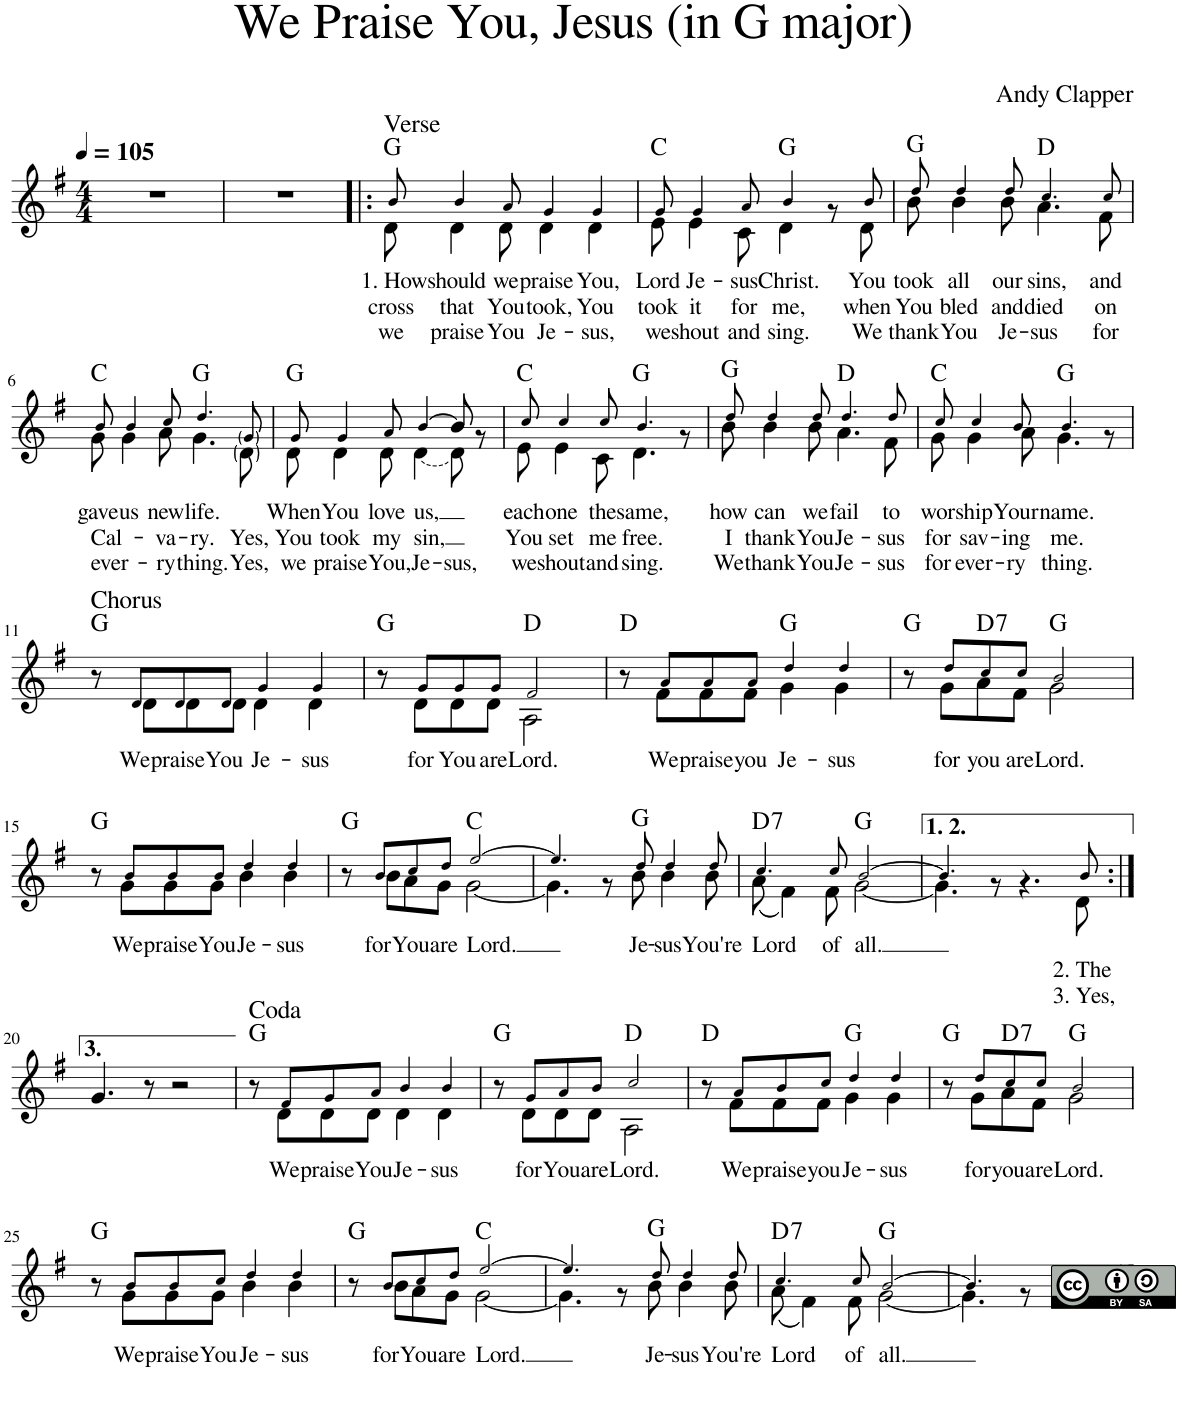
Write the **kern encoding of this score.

**kern	**text	**text	**text	**harte
*part1	*part1	*part1	*part1	*part1
*staff1	*staff1	*staff1	*staff1	*
*I"Voice	*	*	*	*
*I'Vo.	*	*	*	*
*clefG2	*	*	*	*
*k[f#]	*	*	*	*
*M4/4	*	*	*	*
*MM105	*	*	*	*
=1	=1	=1	=1	=1
1r	.	.	.	.
=2	=2	=2	=2	=2
1r	.	.	.	.
=3!|:	=3!|:	=3!|:	=3!|:	=3!|:
!LO:TX:a:t=Verse	!	!	!	!
!	!LO:LY:b	!LO:LY:b	!LO:LY:b	!
*^	*	*	*	*
8b!/	8d\	1. How	cross	we	G:maj
!	!	!LO:LY:b	!LO:LY:b	!LO:LY:b	!
4b!/	4d\	should	that	praise	.
!	!	!LO:LY:b	!LO:LY:b	!LO:LY:b	!
8a!/	8d\	we	You	You	.
!	!	!LO:LY:b	!LO:LY:b	!LO:LY:b	!
4g!/	4d\	praise	took,	Je-	.
!	!	!LO:LY:b	!LO:LY:b	!LO:LY:b	!
4g!/	4d\	You,	You	-sus,	.
=4	=4	=4	=4	=4	=4
!	!	!LO:LY:b	!LO:LY:b	!LO:LY:b	!
8g!/	8e\	Lord	took	we	C:maj
!	!	!LO:LY:b	!LO:LY:b	!LO:LY:b	!
4g!/	4e\	Je-	it	shout	.
!	!	!LO:LY:b	!LO:LY:b	!LO:LY:b	!
8a!/	8c\	-sus	for	and	.
!	!	!LO:LY:b	!LO:LY:b	!LO:LY:b	!
4b!/	4d\	Christ.	me,	sing.	G:maj
8ryy	8r	.	.	.	.
!	!	!LO:LY:b	!LO:LY:b	!LO:LY:b	!
8b!/	8d\	You	when	We	.
=5	=5	=5	=5	=5	=5
!	!	!LO:LY:b	!LO:LY:b	!LO:LY:b	!
8dd!/	8b\	took	You	thank	G:maj
!	!	!LO:LY:b	!LO:LY:b	!LO:LY:b	!
4dd!/	4b\	all	bled	You	.
!	!	!LO:LY:b	!LO:LY:b	!LO:LY:b	!
8dd!/	8b\	our	and	Je-	.
!	!	!LO:LY:b	!LO:LY:b	!LO:LY:b	!
4.cc!/	4.a\	sins,	died	-sus	D:maj
!	!	!LO:LY:b	!LO:LY:b	!LO:LY:b	!
8cc!/	8f#\	and	on	for	.
!!LO:LB:g=z	!!
=6	=6	=6	=6	=6	=6
!	!	!LO:LY:b	!LO:LY:b	!LO:LY:b	!
8b!/	8g\	gave	Cal-	ever-	C:maj
!	!	!LO:LY:b	!	!	!
4b!/	4g\	us	.	.	.
!	!	!LO:LY:b	!LO:LY:b	!LO:LY:b	!
8cc!/	8a\	new	-va-	-ry	.
!	!	!LO:LY:b	!LO:LY:b	!LO:LY:b	!
4.dd!/	4.g\	life.	-ry.	thing.	G:maj
!	!	!	!LO:LY:b	!LO:LY:b	!
8g!/	8d\	.	Yes,	Yes,	.
=7	=7	=7	=7	=7	=7
!	!	!LO:LY:b	!LO:LY:b	!LO:LY:b	!
8g!/	8d\	When	You	we	G:maj
!	!	!LO:LY:b	!LO:LY:b	!LO:LY:b	!
4g!/	4d\	You	took	praise	.
!	!	!LO:LY:b	!LO:LY:b	!LO:LY:b	!
8a!/	8d\	love	my	You,	.
!	!LO:T:dash	!LO:LY:b	!LO:LY:b	!LO:LY:b	!
[4b!/	[4d\	us,	sin,	Je-	.
!	!	!	!	!LO:LY:b	!
8b/]	8d\]	.	.	-sus,	.
8ryy	8r	.	.	.	.
=8	=8	=8	=8	=8	=8
!	!	!LO:LY:b	!LO:LY:b	!LO:LY:b	!
8cc!/	8e\	each	You	we	C:maj
!	!	!LO:LY:b	!LO:LY:b	!LO:LY:b	!
4cc!/	4e\	one	set	shout	.
!	!	!LO:LY:b	!LO:LY:b	!LO:LY:b	!
8cc!/	8c\	the	me	and	.
!	!	!LO:LY:b	!LO:LY:b	!LO:LY:b	!
4.b!/	4.d\	same,	free.	sing.	G:maj
8ryy	8r	.	.	.	.
=9	=9	=9	=9	=9	=9
!	!	!LO:LY:b	!LO:LY:b	!LO:LY:b	!
8dd!/	8b\	how	I	We	G:maj
!	!	!LO:LY:b	!LO:LY:b	!LO:LY:b	!
4dd!/	4b\	can	thank	thank	.
!	!	!LO:LY:b	!LO:LY:b	!LO:LY:b	!
8dd!/	8b\	we	You	You	.
!	!	!LO:LY:b	!LO:LY:b	!LO:LY:b	!
4.dd!/	4.a\	fail	Je-	Je-	D:maj
!	!	!LO:LY:b	!LO:LY:b	!LO:LY:b	!
8dd!/	8f#\	to	-sus	-sus	.
=10	=10	=10	=10	=10	=10
!	!	!LO:LY:b	!LO:LY:b	!LO:LY:b	!
8cc!/	8g\	wor-	for	for	C:maj
!	!	!LO:LY:b	!LO:LY:b	!LO:LY:b	!
4cc!/	4g\	-ship	sav-	ever-	.
!	!	!LO:LY:b	!LO:LY:b	!LO:LY:b	!
8b!/	8a\	Your	-ing	-ry	.
!	!	!LO:LY:b	!LO:LY:b	!LO:LY:b	!
4.b!/	4.g\	name.	me.	thing.	G:maj
8ryy	8r	.	.	.	.
!!LO:LB:g=z	!!
=11	=11	=11	=11	=11	=11
!LO:TX:a:t=Chorus	!	!	!	!	!
8r	8ryy	.	.	.	G:maj
!	!	!LO:LY:b	!	!	!
8d!/L	8d\L	We	.	.	.
!	!	!LO:LY:b	!	!	!
8d!/	8d\	praise	.	.	.
!	!	!LO:LY:b	!	!	!
8d!/J	8d\J	You	.	.	.
!	!	!LO:LY:b	!	!	!
4g!/	4d\	Je-	.	.	.
!	!	!LO:LY:b	!	!	!
4g!/	4d\	-sus	.	.	.
=12	=12	=12	=12	=12	=12
8r	8ryy	.	.	.	G:maj
!	!	!LO:LY:b	!	!	!
8g!/L	8d\L	for	.	.	.
!	!	!LO:LY:b	!	!	!
8g!/	8d\	You	.	.	.
!	!	!LO:LY:b	!	!	!
8g!/J	8d\J	are	.	.	.
!	!	!LO:LY:b	!	!	!
2f#!/	2A\	Lord.	.	.	D:maj
=13	=13	=13	=13	=13	=13
8r	8ryy	.	.	.	D:maj
!	!	!LO:LY:b	!	!	!
8a!/L	8f#\L	We	.	.	.
!	!	!LO:LY:b	!	!	!
8a!/	8f#\	praise	.	.	.
!	!	!LO:LY:b	!	!	!
8a!/J	8f#\J	you	.	.	.
!	!	!LO:LY:b	!	!	!
4dd!/	4g\	Je-	.	.	G:maj
!	!	!LO:LY:b	!	!	!
4dd!/	4g\	-sus	.	.	.
=14	=14	=14	=14	=14	=14
8r	8ryy	.	.	.	G:maj
!	!	!LO:LY:b	!	!	!
8dd!/L	8g\L	for	.	.	.
!	!	!LO:LY:b	!	!	!LO:H:kt=7
8cc!/	8a\	you	.	.	D:7
!	!	!LO:LY:b	!	!	!
8cc!/J	8f#\J	are	.	.	.
!	!	!LO:LY:b	!	!	!
2b!/	2g\	Lord.	.	.	G:maj
!!LO:LB:g=z	!!
=15	=15	=15	=15	=15	=15
8r	8ryy	.	.	.	G:maj
!	!	!LO:LY:b	!	!	!
8b!/L	8g\L	We	.	.	.
!	!	!LO:LY:b	!	!	!
8b!/	8g\	praise	.	.	.
!	!	!LO:LY:b	!	!	!
8b!/J	8g\J	You	.	.	.
!	!	!LO:LY:b	!	!	!
4dd!/	4b\	Je-	.	.	.
!	!	!LO:LY:b	!	!	!
4dd!/	4b\	-sus	.	.	.
=16	=16	=16	=16	=16	=16
8r	8ryy	.	.	.	G:maj
!	!	!LO:LY:b	!	!	!
8b!/L	8b\L	for	.	.	.
!	!	!LO:LY:b	!	!	!
8cc!/	8a\	You	.	.	.
!	!	!LO:LY:b	!	!	!
8dd!/J	8g\J	are	.	.	.
!	!	!LO:LY:b	!	!	!
[2ee!/	[2g\	Lord.	.	.	C:maj
=17	=17	=17	=17	=17	=17
4.ee!/]	4.g\]	.	.	.	.
8ryy	8r	.	.	.	.
!	!	!LO:LY:b	!	!	!
8dd!/	8b\	Je-	.	.	G:maj
!	!	!LO:LY:b	!	!	!
4dd!/	4b\	-sus	.	.	.
!	!	!LO:LY:b	!	!	!
8dd!/	8b\	You're	.	.	.
=18	=18	=18	=18	=18	=18
!	!	!LO:LY:b	!	!	!LO:H:kt=7
4.cc!/	(8a\	Lord	.	.	D:7
.	4f#\)	.	.	.	.
!	!	!LO:LY:b	!	!	!
8cc!/	8f#\	of	.	.	.
!	!	!LO:LY:b	!	!	!
[2b!/	[2g\	all.	.	.	G:maj
=19	=19	=19	=19	=19	=19
4.b!/]	4.g\]	.	.	.	.
8ryy	8r	.	.	.	.
4.ryy	4.r	.	.	.	.
!	!	!	!LO:LY:b	!LO:LY:b	!
8b!/	8d\	.	2. The	3. Yes,	.
*v	*v	*	*	*	*
!!LO:LB:g=z
=20:|!	=20:|!	=20:|!	=20:|!	=20:|!
4.g/	.	.	.	.
8r	.	.	.	.
2r	.	.	.	.
=21	=21	=21	=21	=21
*^	*	*	*	*
8r	8ryy	.	.	.	G:maj
!	!	!LO:LY:b	!	!	!
8f#!/L	8d\L	We	.	.	.
!	!	!LO:LY:b	!	!	!
8g!/	8d\	praise	.	.	.
!	!	!LO:LY:b	!	!	!
8a!/J	8d\J	You	.	.	.
!	!	!LO:LY:b	!	!	!
4b!/	4d\	Je-	.	.	.
!	!	!LO:LY:b	!	!	!
4b!/	4d\	-sus	.	.	.
=22	=22	=22	=22	=22	=22
8r	8ryy	.	.	.	G:maj
!	!	!LO:LY:b	!	!	!
8g!/L	8d\L	for	.	.	.
!	!	!LO:LY:b	!	!	!
8a!/	8d\	You	.	.	.
!	!	!LO:LY:b	!	!	!
8b!/J	8d\J	are	.	.	.
!	!	!LO:LY:b	!	!	!
2cc!/	2A\	Lord.	.	.	D:maj
=23	=23	=23	=23	=23	=23
8r	8ryy	.	.	.	D:maj
!	!	!LO:LY:b	!	!	!
8a!/L	8f#\L	We	.	.	.
!	!	!LO:LY:b	!	!	!
8b!/	8f#\	praise	.	.	.
!	!	!LO:LY:b	!	!	!
8cc!/J	8f#\J	you	.	.	.
!	!	!LO:LY:b	!	!	!
4dd!/	4g\	Je-	.	.	G:maj
!	!	!LO:LY:b	!	!	!
4dd!/	4g\	-sus	.	.	.
=24	=24	=24	=24	=24	=24
8r	8ryy	.	.	.	G:maj
!	!	!LO:LY:b	!	!	!
8dd!/L	8g\L	for	.	.	.
!	!	!LO:LY:b	!	!	!LO:H:kt=7
8cc!/	8a\	you	.	.	D:7
!	!	!LO:LY:b	!	!	!
8cc!/J	8f#\J	are	.	.	.
!	!	!LO:LY:b	!	!	!
2b!/	2g\	Lord.	.	.	G:maj
!!LO:LB:g=z	!!
=25	=25	=25	=25	=25	=25
8r	8ryy	.	.	.	G:maj
!	!	!LO:LY:b	!	!	!
8b!/L	8g\L	We	.	.	.
!	!	!LO:LY:b	!	!	!
8b!/	8g\	praise	.	.	.
!	!	!LO:LY:b	!	!	!
8cc!/J	8g\J	You	.	.	.
!	!	!LO:LY:b	!	!	!
4dd!/	4b\	Je-	.	.	.
!	!	!LO:LY:b	!	!	!
4dd!/	4b\	-sus	.	.	.
=26	=26	=26	=26	=26	=26
8r	8ryy	.	.	.	G:maj
!	!	!LO:LY:b	!	!	!
8b!/L	8b\L	for	.	.	.
!	!	!LO:LY:b	!	!	!
8cc!/	8a\	You	.	.	.
!	!	!LO:LY:b	!	!	!
8dd!/J	8g\J	are	.	.	.
!	!	!LO:LY:b	!	!	!
[2ee!/	[2g\	Lord.	.	.	C:maj
=27	=27	=27	=27	=27	=27
4.ee!/]	4.g\]	.	.	.	.
8ryy	8r	.	.	.	.
!	!	!LO:LY:b	!	!	!
8dd!/	8b\	Je-	.	.	G:maj
!	!	!LO:LY:b	!	!	!
4dd!/	4b\	-sus	.	.	.
!	!	!LO:LY:b	!	!	!
8dd!/	8b\	You're	.	.	.
=28	=28	=28	=28	=28	=28
!	!	!LO:LY:b	!	!	!LO:H:kt=7
4.cc!/	(8a\	Lord	.	.	D:7
.	4f#\)	.	.	.	.
!	!	!LO:LY:b	!	!	!
8cc!/	8f#\	of	.	.	.
!	!	!LO:LY:b	!	!	!
[2b!/	[2g\	all.	.	.	G:maj
=29	=29	=29	=29	=29	=29
4.b!/]	4.g\]	.	.	.	.
8ryy	8r	.	.	.	.
2ryy	2r	.	.	.	.
*v	*v	*	*	*	*
==	==	==	==	==
*-	*-	*-	*-	*-
